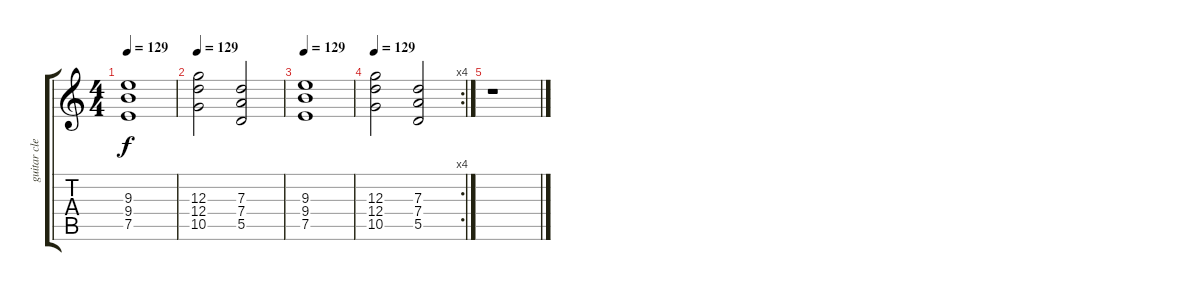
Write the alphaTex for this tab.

\track ("guitar clean" "guitar cle") {instrument electricguitarclean}
\staff {score tabs}
\tuning (E4 B3 G3 D3 A2 E2) {hide}
\ts (4 4)
\tempo 129
\clef g2
\ks c
(9.3 9.4 7.5).1{dy f} |
\tempo 129
(12.3 12.4 10.5).2 (7.3 7.4 5.5).2 |
\tempo 129
(9.3 9.4 7.5).1 |
\rc 4
\tempo 129
(12.3 12.4 10.5).2 (7.3 7.4 5.5).2 |
r.1
